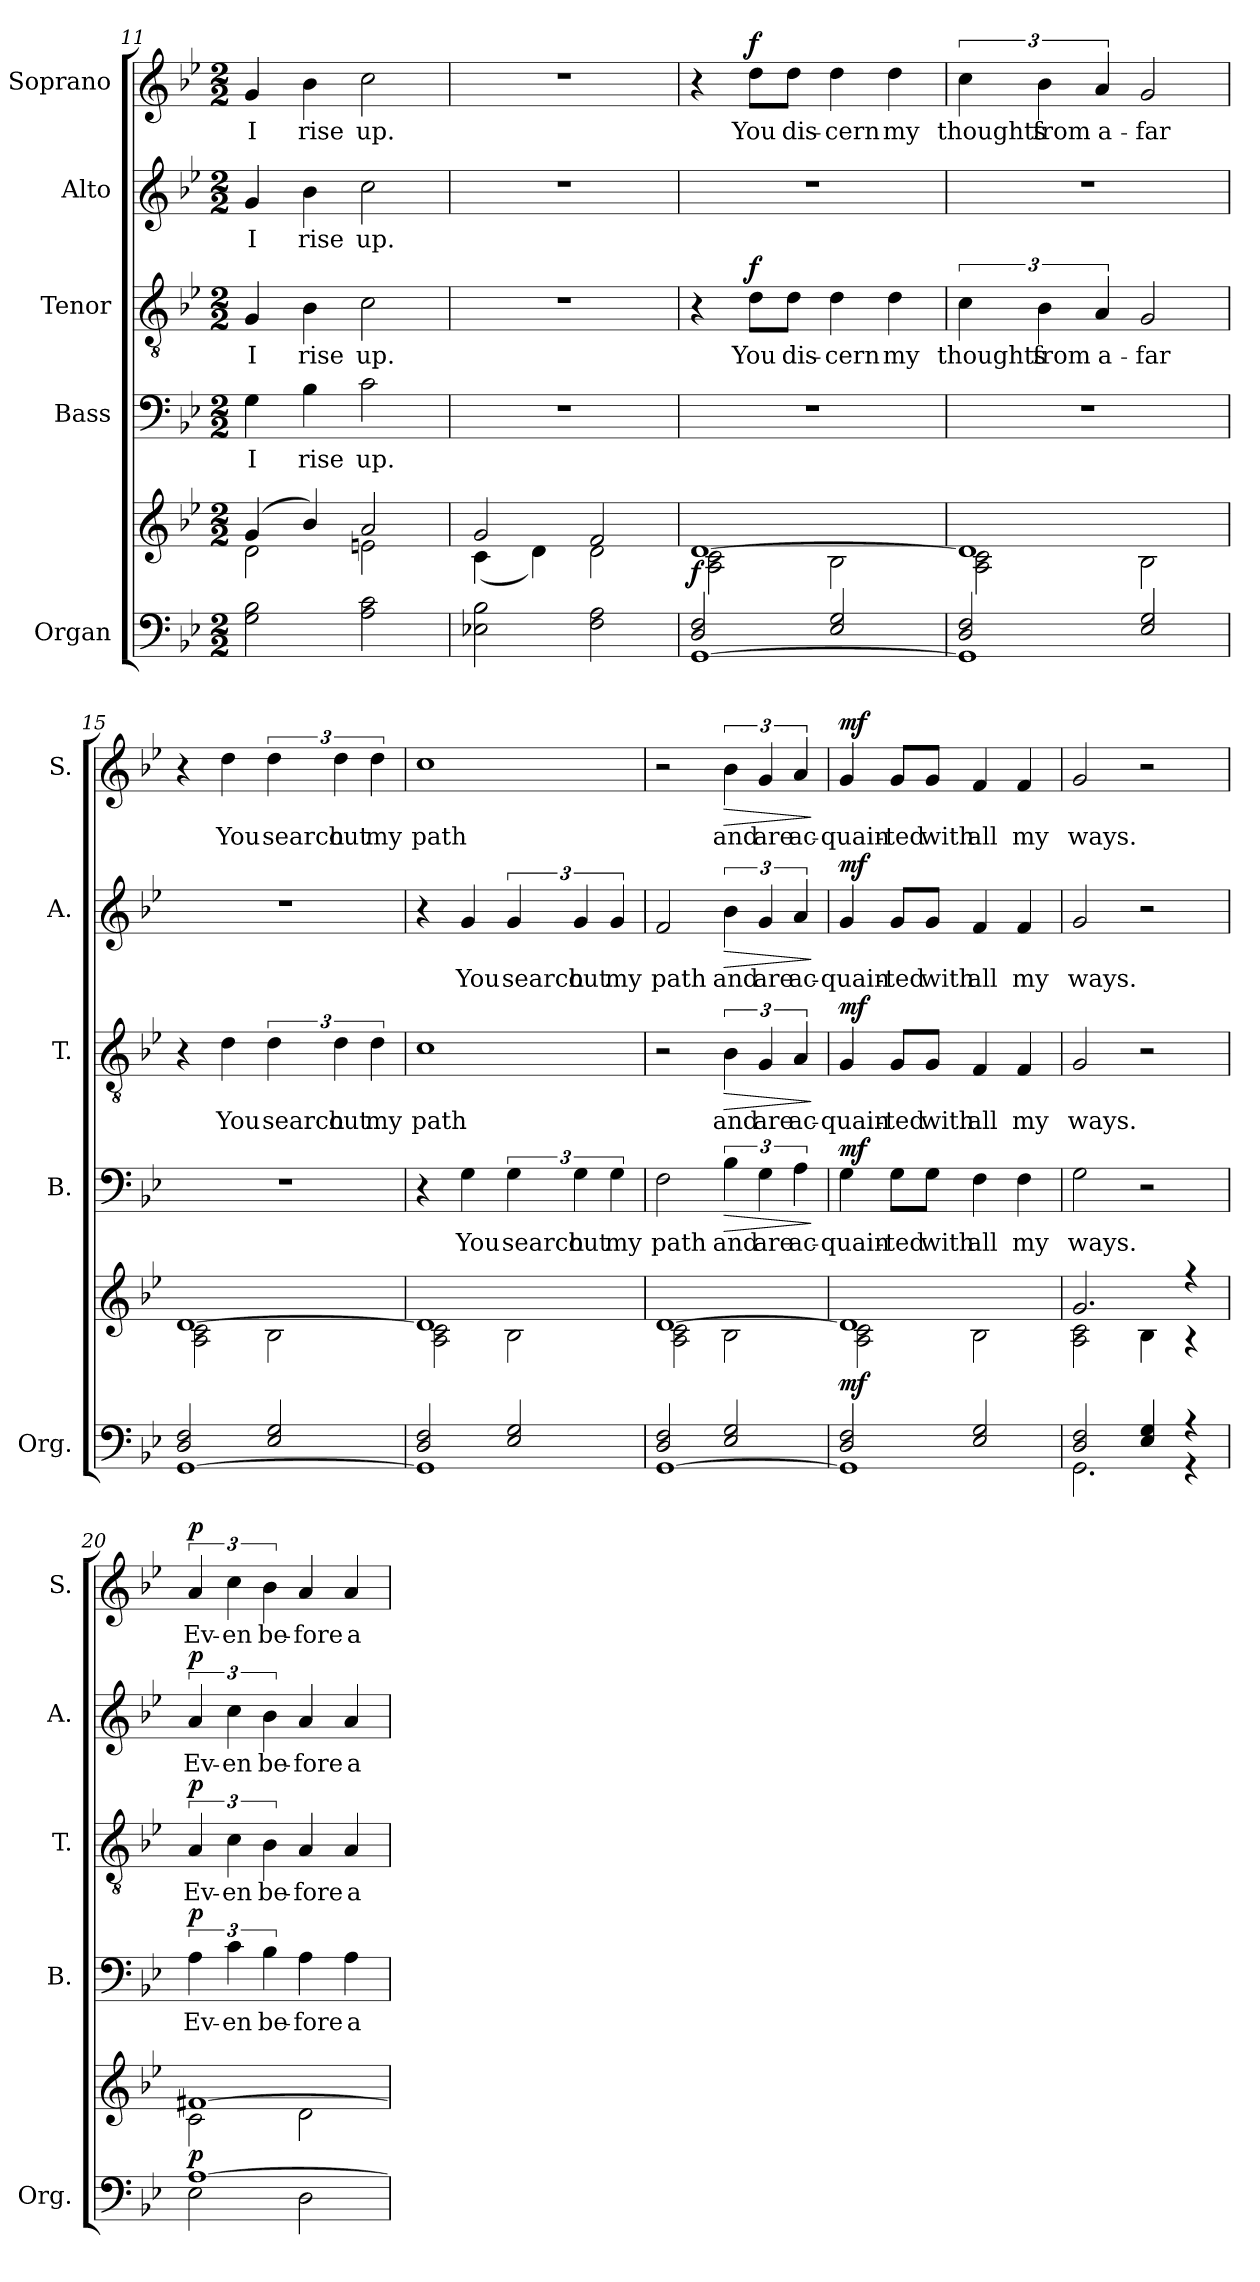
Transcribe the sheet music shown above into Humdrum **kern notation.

**kern	**kern	**dynam	**kern	**text	**dynam	**kern	**text	**dynam	**kern	**text	**dynam	**kern	**text	**dynam
*part5	*part5	*part5	*part4	*part4	*part4	*part3	*part3	*part3	*part2	*part2	*part2	*part1	*part1	*part1
*staff6	*staff5	*staff5/6	*staff4	*staff4	*staff4	*staff3	*staff3	*staff3	*staff2	*staff2	*staff2	*staff1	*staff1	*staff1
*I"Organ	*	*	*I"Bass	*	*	*I"Tenor	*	*	*I"Alto	*	*	*I"Soprano	*	*
*I'Org.	*	*	*I'B.	*	*	*I'T.	*	*	*I'A.	*	*	*I'S.	*	*
*clefF4	*clefG2	*	*clefF4	*	*	*clefGv2	*	*	*clefG2	*	*	*clefG2	*	*
*k[b-e-]	*k[b-e-]	*	*k[b-e-]	*	*	*k[b-e-]	*	*	*k[b-e-]	*	*	*k[b-e-]	*	*
*M2/2	*M2/2	*	*M2/2	*	*	*M2/2	*	*	*M2/2	*	*	*M2/2	*	*
=11	=11	=11	=11	=11	=11	=11	=11	=11	=11	=11	=11	=11	=11	=11
*	*^	*	*	*	*	*	*	*	*	*	*	*	*	*
!	!	!	!	!	!LO:LY:b	!	!	!LO:LY:b	!	!	!LO:LY:b	!	!	!LO:LY:b	!
2G\ 2B-\	(>4g/	2d\	.	4G\	I	.	4G/	I	.	4g/	I	.	4g/	I	.
!	!	!	!	!	!LO:LY:b	!	!	!LO:LY:b	!	!	!LO:LY:b	!	!	!LO:LY:b	!
.	4b-/)	.	.	4B-\	rise	.	4B-\	rise	.	4b-\	rise	.	4b-\	rise	.
!	!	!	!	!	!LO:LY:b	!	!	!LO:LY:b	!	!	!LO:LY:b	!	!	!LO:LY:b	!
2A\ 2c\	2a/	2en\	.	2c\	up.	.	2c\	up.	.	2cc\	up.	.	2cc\	up.	.
=12	=12	=12	=12	=12	=12	=12	=12	=12	=12	=12	=12	=12	=12	=12	=12
2E-X\ 2B-\	2g/	(<4c\	.	1r	.	.	1r	.	.	1r	.	.	1r	.	.
.	.	4d\)	.	.	.	.	.	.	.	.	.	.	.	.	.
2F\ 2A\	2f/	2d\	.	.	.	.	.	.	.	.	.	.	.	.	.
=13	=13	=13	=13	=13	=13	=13	=13	=13	=13	=13	=13	=13	=13	=13	=13
*^	*	*	*	*	*	*	*	*	*	*	*	*	*	*	*
!	!	!	!	!LO:DY:b	!	!	!	!	!	!	!	!	!	!	!	!
[1GG	2D/ 2F/	[1d	2A\ 2c\	f	1r	.	.	4r	.	.	1r	.	.	4r	.	.
!	!	!	!	!	!	!	!	!	!LO:LY:b	!LO:DY:a	!	!	!	!	!LO:LY:b	!LO:DY:a
.	.	.	.	.	.	.	.	8d\L	You	f	.	.	.	8dd\L	You	f
!	!	!	!	!	!	!	!	!	!LO:LY:b	!	!	!	!	!	!LO:LY:b	!
.	.	.	.	.	.	.	.	8d\J	dis-	.	.	.	.	8dd\J	dis-	.
!	!	!	!	!	!	!	!	!	!LO:LY:b	!	!	!	!	!	!LO:LY:b	!
.	2E-/ 2G/	.	2B-\	.	.	.	.	4d\	-cern	.	.	.	.	4dd\	-cern	.
!	!	!	!	!	!	!	!	!	!LO:LY:b	!	!	!	!	!	!LO:LY:b	!
.	.	.	.	.	.	.	.	4d\	my	.	.	.	.	4dd\	my	.
=14	=14	=14	=14	=14	=14	=14	=14	=14	=14	=14	=14	=14	=14	=14	=14	=14
!	!	!	!	!	!	!	!	!	!LO:LY:b	!	!	!	!	!	!LO:LY:b	!
1GG]	2D/ 2F/	1d]	2A\ 2c\	.	1r	.	.	6c\	thoughts	.	1r	.	.	6cc\	thoughts	.
!	!	!	!	!	!	!	!	!	!LO:LY:b	!	!	!	!	!	!LO:LY:b	!
.	.	.	.	.	.	.	.	6B-\	from	.	.	.	.	6b-\	from	.
!	!	!	!	!	!	!	!	!	!LO:LY:b	!	!	!	!	!	!LO:LY:b	!
.	.	.	.	.	.	.	.	6A/	a-	.	.	.	.	6a/	a-	.
!	!	!	!	!	!	!	!	!	!LO:LY:b	!	!	!	!	!	!LO:LY:b	!
.	2E-/ 2G/	.	2B-\	.	.	.	.	2G/	-far	.	.	.	.	2g/	-far	.
!!LO:PB:g=z
=15	=15	=15	=15	=15	=15	=15	=15	=15	=15	=15	=15	=15	=15	=15	=15	=15
[1GG	2D/ 2F/	[1d	2A\ 2c\	.	1r	.	.	4r	.	.	1r	.	.	4r	.	.
!	!	!	!	!	!	!	!	!	!LO:LY:b	!	!	!	!	!	!LO:LY:b	!
.	.	.	.	.	.	.	.	4d\	You	.	.	.	.	4dd\	You	.
!	!	!	!	!	!	!	!	!	!LO:LY:b	!	!	!	!	!	!LO:LY:b	!
.	2E-/ 2G/	.	2B-\	.	.	.	.	6d\	search	.	.	.	.	6dd\	search	.
!	!	!	!	!	!	!	!	!	!LO:LY:b	!	!	!	!	!	!LO:LY:b	!
.	.	.	.	.	.	.	.	6d\	out	.	.	.	.	6dd\	out	.
!	!	!	!	!	!	!	!	!	!LO:LY:b	!	!	!	!	!	!LO:LY:b	!
.	.	.	.	.	.	.	.	6d\	my	.	.	.	.	6dd\	my	.
=16	=16	=16	=16	=16	=16	=16	=16	=16	=16	=16	=16	=16	=16	=16	=16	=16
!	!	!	!	!	!	!	!	!	!LO:LY:b	!	!	!	!	!	!LO:LY:b	!
1GG]	2D/ 2F/	1d]	2A\ 2c\	.	4r	.	.	1c	path	.	4r	.	.	1cc	path	.
!	!	!	!	!	!	!LO:LY:b	!	!	!	!	!	!LO:LY:b	!	!	!	!
.	.	.	.	.	4G\	You	.	.	.	.	4g/	You	.	.	.	.
!	!	!	!	!	!	!LO:LY:b	!	!	!	!	!	!LO:LY:b	!	!	!	!
.	2E-/ 2G/	.	2B-\	.	6G\	search	.	.	.	.	6g/	search	.	.	.	.
!	!	!	!	!	!	!LO:LY:b	!	!	!	!	!	!LO:LY:b	!	!	!	!
.	.	.	.	.	6G\	out	.	.	.	.	6g/	out	.	.	.	.
!	!	!	!	!	!	!LO:LY:b	!	!	!	!	!	!LO:LY:b	!	!	!	!
.	.	.	.	.	6G\	my	.	.	.	.	6g/	my	.	.	.	.
!!LO:LB:g=z
=17	=17	=17	=17	=17	=17	=17	=17	=17	=17	=17	=17	=17	=17	=17	=17	=17
!	!	!	!	!	!	!LO:LY:b	!	!	!	!	!	!LO:LY:b	!	!	!	!
[1GG	2D/ 2F/	[1d	2A\ 2c\	.	2F\	path	.	2r	.	.	2f/	path	.	2r	.	.
!	!	!	!	!	!	!LO:LY:b	!LO:HP:b	!	!LO:LY:b	!LO:HP:b	!	!LO:LY:b	!LO:HP:b	!	!LO:LY:b	!LO:HP:b
.	2E-/ 2G/	.	2B-\	.	6B-\	and	>	6B-\	and	>	6b-\	and	>	6b-\	and	>
!	!	!	!	!	!	!LO:LY:b	!	!	!LO:LY:b	!	!	!LO:LY:b	!	!	!LO:LY:b	!
.	.	.	.	.	6G\	are	.	6G/	are	.	6g/	are	.	6g/	are	.
!	!	!	!	!	!	!LO:LY:b	!	!	!LO:LY:b	!	!	!LO:LY:b	!	!	!LO:LY:b	!
.	.	.	.	.	6A\	ac-	.	6A/	ac-	.	6a/	ac-	.	6a/	ac-	.
*v	*v	*	*	*	*	*	*	*	*	*	*	*	*	*	*	*
*	*v	*v	*	*	*	*	*	*	*	*	*	*	*	*	*
.	.	.	.	.	]	.	.	]	.	.	]	.	.	]
=18	=18	=18	=18	=18	=18	=18	=18	=18	=18	=18	=18	=18	=18	=18
*^	*^	*	*	*	*	*	*	*	*	*	*	*	*	*
!	!	!	!	!LO:DY:b	!	!LO:LY:b	!LO:DY:a	!	!LO:LY:b	!LO:DY:a	!	!LO:LY:b	!LO:DY:a	!	!LO:LY:b	!LO:DY:a
1GG]	2D/ 2F/	1d]	2A\ 2c\	mf	4G\	-quain-	mf	4G/	-quain-	mf	4g/	-quain-	mf	4g/	-quain-	mf
!	!	!	!	!	!	!LO:LY:b	!	!	!LO:LY:b	!	!	!LO:LY:b	!	!	!LO:LY:b	!
.	.	.	.	.	8G\L	-ted	.	8G/L	-ted	.	8g/L	-ted	.	8g/L	-ted	.
!	!	!	!	!	!	!LO:LY:b	!	!	!LO:LY:b	!	!	!LO:LY:b	!	!	!LO:LY:b	!
.	.	.	.	.	8G\J	with	.	8G/J	with	.	8g/J	with	.	8g/J	with	.
!	!	!	!	!	!	!LO:LY:b	!	!	!LO:LY:b	!	!	!LO:LY:b	!	!	!LO:LY:b	!
.	2E-/ 2G/	.	2B-\	.	4F\	all	.	4F/	all	.	4f/	all	.	4f/	all	.
!	!	!	!	!	!	!LO:LY:b	!	!	!LO:LY:b	!	!	!LO:LY:b	!	!	!LO:LY:b	!
.	.	.	.	.	4F\	my	.	4F/	my	.	4f/	my	.	4f/	my	.
=19	=19	=19	=19	=19	=19	=19	=19	=19	=19	=19	=19	=19	=19	=19	=19	=19
!	!	!	!	!	!	!LO:LY:b	!	!	!LO:LY:b	!	!	!LO:LY:b	!	!	!LO:LY:b	!
2.GG\	2D/ 2F/	2.g/	2A\ 2c\	.	2G\	ways.	.	2G/	ways.	.	2g/	ways.	.	2g/	ways.	.
.	4E-/ 4G/	.	4B-\	.	2r	.	.	2r	.	.	2r	.	.	2r	.	.
4r	4r	4r	4r	.	.	.	.	.	.	.	.	.	.	.	.	.
=20	=20	=20	=20	=20	=20	=20	=20	=20	=20	=20	=20	=20	=20	=20	=20	=20
!	!	!	!	!LO:DY:b	!	!LO:LY:b	!LO:DY:a	!	!LO:LY:b	!LO:DY:a	!	!LO:LY:b	!LO:DY:a	!	!LO:LY:b	!LO:DY:a
[1A	2E-\	[1f#X	2c\	p	6A\	Ev-	p	6A/	Ev-	p	6a/	Ev-	p	6a/	Ev-	p
!	!	!	!	!	!	!LO:LY:b	!	!	!LO:LY:b	!	!	!LO:LY:b	!	!	!LO:LY:b	!
.	.	.	.	.	6c\	-en	.	6c\	-en	.	6cc\	-en	.	6cc\	-en	.
!	!	!	!	!	!	!LO:LY:b	!	!	!LO:LY:b	!	!	!LO:LY:b	!	!	!LO:LY:b	!
.	.	.	.	.	6B-\	be-	.	6B-\	be-	.	6b-\	be-	.	6b-\	be-	.
!	!	!	!	!	!	!LO:LY:b	!	!	!LO:LY:b	!	!	!LO:LY:b	!	!	!LO:LY:b	!
.	2D\	.	2d\	.	4A\	-fore	.	4A/	-fore	.	4a/	-fore	.	4a/	-fore	.
!	!	!	!	!	!	!LO:LY:b	!	!	!LO:LY:b	!	!	!LO:LY:b	!	!	!LO:LY:b	!
.	.	.	.	.	4A\	a	.	4A/	a	.	4a/	a	.	4a/	a	.
*v	*v	*	*	*	*	*	*	*	*	*	*	*	*	*	*	*
*	*v	*v	*	*	*	*	*	*	*	*	*	*	*	*	*
=	=	=	=	=	=	=	=	=	=	=	=	=	=	=
*-	*-	*-	*-	*-	*-	*-	*-	*-	*-	*-	*-	*-	*-	*-
